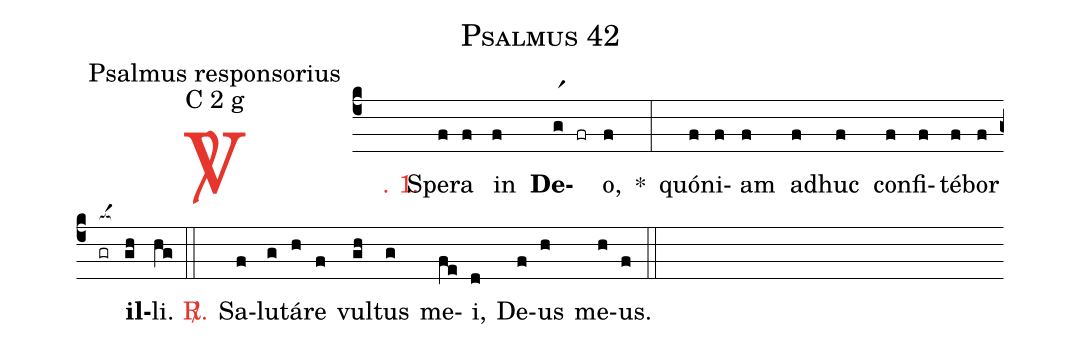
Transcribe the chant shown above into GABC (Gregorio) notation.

name: Psalmus 42;
office-part: Psalmus responsorius;
mode: C 2 g;
%%
(c4)

<c><sp>V/</sp>. 1.</c>() Spe(f)ra(f) in(f) <b>De</b>(gr1 fr)o,(f) *(:) quó(f)ni(f)am(f) ad(f)huc(f) con(f)fi(f)té(f)bor(f) <nlba>(gr[ocba:1{])<b>il</b>(gh[ocba:0}])li.</nlba>(hg)

(::)

<nlba><c><sp>R/</sp>.</c>() Sa</nlba>(f)lu(g)tá(h)re(f) vul(gh)tus(g) me(fe)i,(d) De(f)us(h) me(h)us.(f)

(::)
